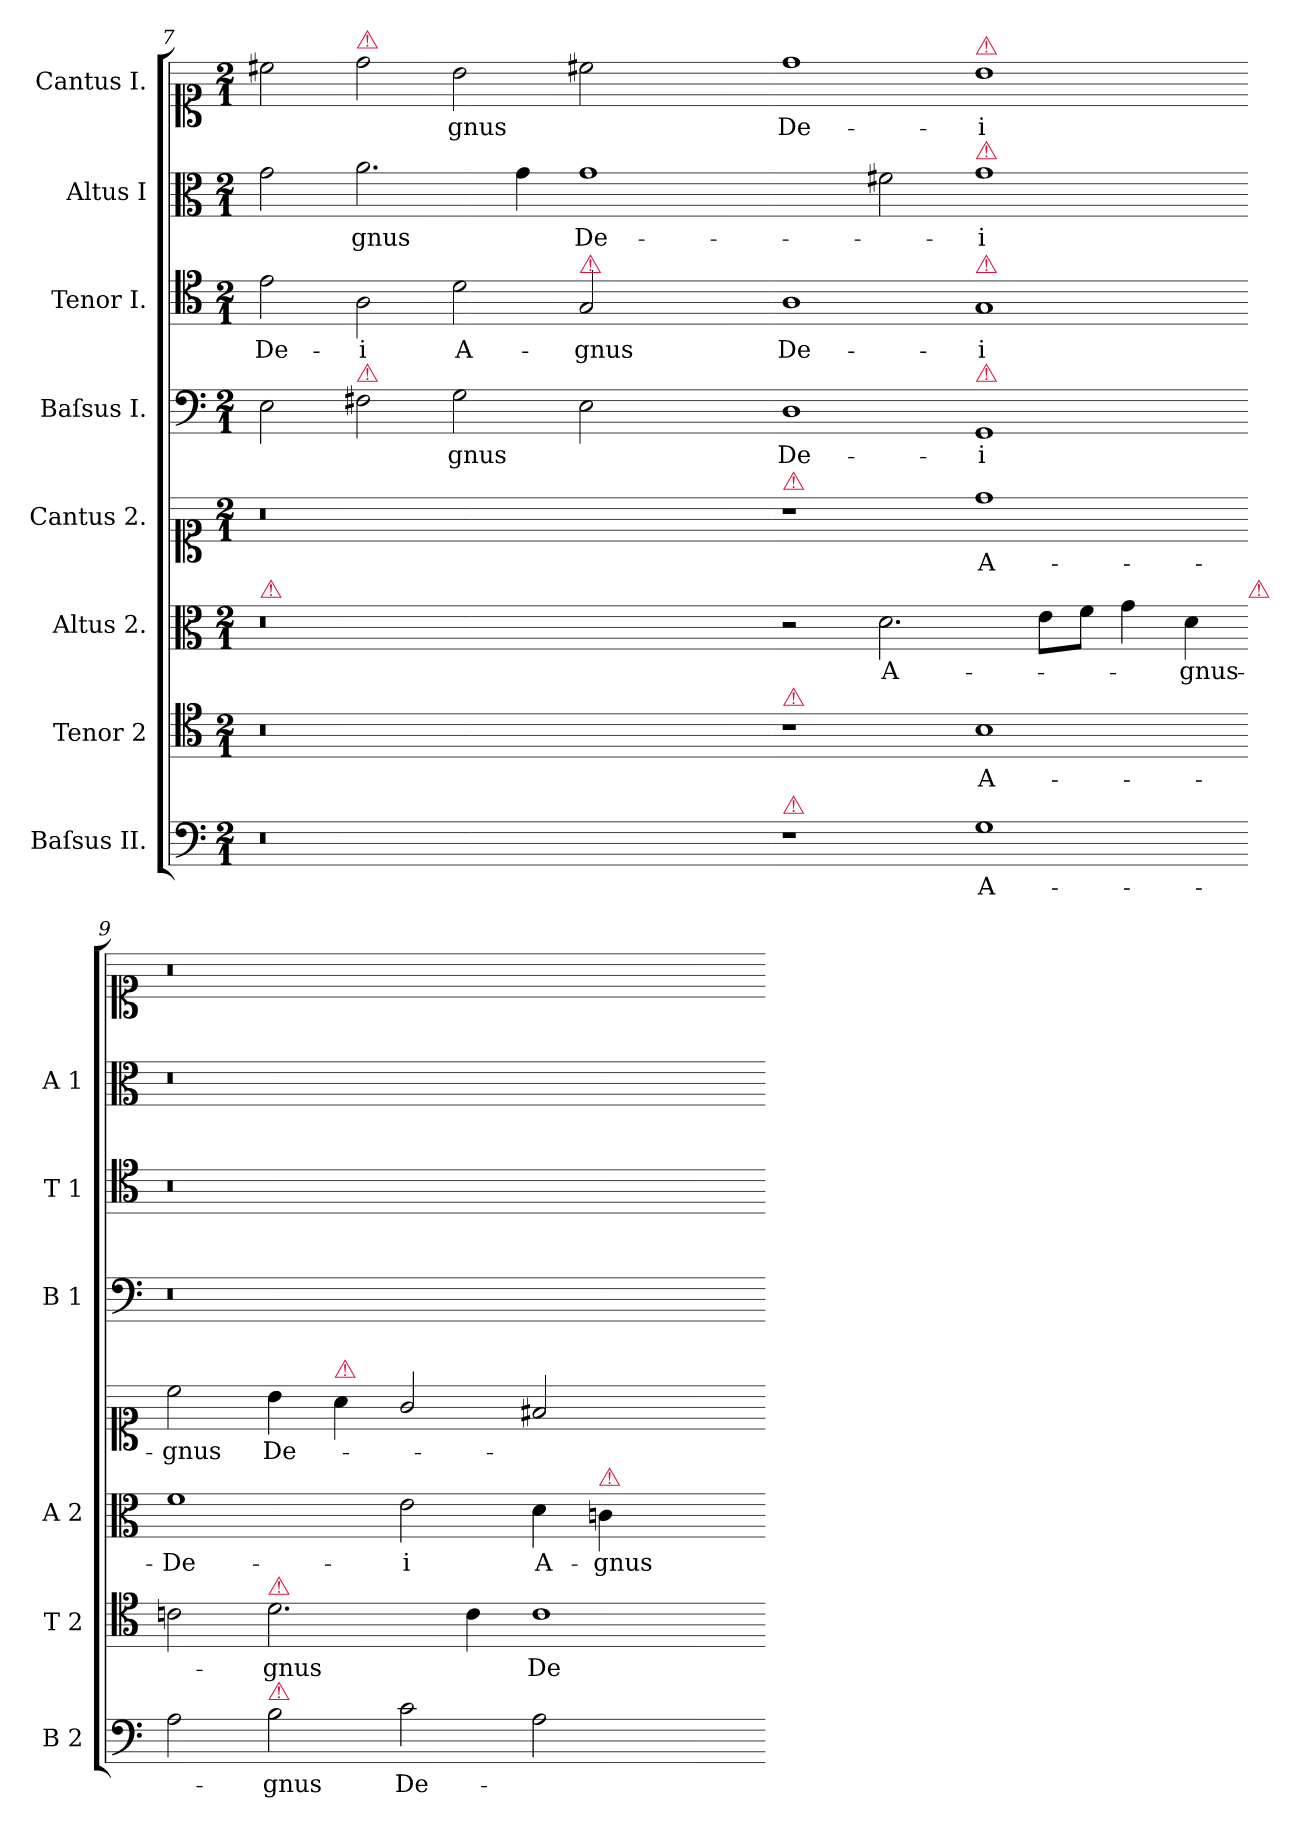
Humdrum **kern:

**kern	**text	**kern	**text	**kern	**text	**kern	**text	**kern	**text	**kern	**text	**kern	**text	**kern	**text
*part8	*part8	*part7	*part7	*part6	*part6	*part5	*part5	*part4	*part4	*part3	*part3	*part2	*part2	*part1	*part1
*staff8	*staff8	*staff7	*staff7	*staff6	*staff6	*staff5	*staff5	*staff4	*staff4	*staff3	*staff3	*staff2	*staff2	*staff1	*staff1
*I"Baſsus II.	*	*I"Tenor 2	*	*I"Altus 2.	*	*I"Cantus 2.	*	*I"Baſsus I.	*	*I"Tenor I.	*	*I"Altus I	*	*I"Cantus I.	*
*I'B 2	*	*I'T 2	*	*I'A 2	*	*	*	*I'B 1	*	*I'T 1	*	*I'A 1	*	*	*
*clefF4	*	*clefC4	*	*clefC3	*	*clefC1	*	*clefF4	*	*clefC4	*	*clefC3	*	*clefC1	*
*k[]	*	*k[]	*	*k[]	*	*k[]	*	*k[]	*	*k[]	*	*k[]	*	*k[]	*
*a:	*	*a:	*	*a:	*	*a:	*	*a:	*	*a:	*	*a:	*	*a:	*
*M2/1	*	*M2/1	*	*M2/1	*	*M2/1	*	*M2/1	*	*M2/1	*	*M2/1	*	*M2/1	*
=7	=7	=7	=7	=7	=7	=7	=7	=7	=7	=7	=7	=7	=7	=7	=7
!	!	!	!	!LO:TX:a:color=crimson:t=⚠	!	!	!	!	!	!	!	!	!	!	!
!	!	!	!	!	!	!	!	!	!	!	!LO:LY:i	!	!	!	!
0r	.	0r	.	0r	.	0r	.	2E\	.	2e\	De-	2g\	.	2cc#X\	.
!	!	!	!	!	!	!	!	!	!	!	!	!	!	!LO:TX:a:color=crimson:t=⚠	!
!	!	!	!	!	!	!	!	!LO:TX:a:color=crimson:t=⚠	!	!	!	!	!	!	!
!	!	!	!	!	!	!	!	!	!	!	!LO:LY:i	!	!LO:LY:i	!	!
.	.	.	.	.	.	.	.	2F#X\	.	2A\	-i	2.a\	-gnus	2dd\	.
!	!	!	!	!	!	!	!	!	!LO:LY:i	!	!LO:LY:i	!	!	!	!LO:LY:i
.	.	.	.	.	.	.	.	2G\	-gnus	2d\	A-	.	.	2b\	-gnus
.	.	.	.	.	.	.	.	.	.	.	.	4g\	.	.	.
!	!	!	!	!	!	!	!	!	!	!LO:TX:a:color=crimson:t=⚠	!	!	!	!	!
!	!	!	!	!	!	!	!	!	!	!	!LO:LY:i	!	!LO:LY:i	!	!
.	.	.	.	.	.	.	.	2E\	.	2G/	-gnus	1g\	De-	2cc#X\	.
2ryy	.	2ryy	.	2ryy	.	2ryy	.	2ryy	.	2ryy	.	.	.	2ryy	.
=8-	=8-	=8-	=8-	=8-	=8-	=8-	=8-	=8-	=8-	=8-	=8-	=8-	=8-	=8-	=8-
!	!	!	!	!	!	!LO:TX:a:color=crimson:t=⚠	!	!	!	!	!	!	!	!	!
!	!	!LO:TX:a:color=crimson:t=⚠	!	!	!	!	!	!	!	!	!	!	!	!	!
!LO:TX:a:color=crimson:t=⚠	!	!	!	!	!	!	!	!	!	!	!	!	!	!	!
!	!	!	!	!	!	!	!	!	!LO:LY:i	!	!LO:LY:i	!	!	!	!LO:LY:i
1r	.	1r	.	2r	.	1r	.	1D	De-	1A	De-	2ryy	.	1dd	De-
!	!	!	!	!	!LO:LY:i	!	!	!	!	!	!	!	!	!	!
.	.	.	.	2.d\	A-	.	.	.	.	.	.	2f#X\	.	.	.
!	!	!	!	!	!	!	!	!	!	!	!	!	!	!LO:TX:a:color=crimson:t=⚠	!
!	!	!	!	!	!	!	!	!	!	!	!	!LO:TX:a:color=crimson:t=⚠	!	!	!
!	!	!	!	!	!	!	!	!	!	!LO:TX:a:color=crimson:t=⚠	!	!	!	!	!
!	!	!	!	!	!	!	!	!LO:TX:a:color=crimson:t=⚠	!	!	!	!	!	!	!
!	!LO:LY:i	!	!LO:LY:i	!	!	!	!LO:LY:i	!	!LO:LY:i	!	!LO:LY:i	!	!LO:LY:i	!	!LO:LY:i
1G	A-	1B	A-	.	.	1dd	A-	1GG	-i	1G	-i	1g	-i	1b	-i
.	.	.	.	8e\L	.	.	.	.	.	.	.	.	.	.	.
.	.	.	.	8f\J	.	.	.	.	.	.	.	.	.	.	.
.	.	.	.	4g\	.	.	.	.	.	.	.	.	.	.	.
!	!	!	!	!	!LO:LY:i	!	!	!	!	!	!	!	!	!	!
.	.	.	.	4d\	-gnus-	.	.	.	.	.	.	.	.	.	.
!	!	!	!	!LO:TX:a:color=crimson:t=⚠	!	!	!	!	!	!	!	!	!	!	!
=9-	=9-	=9-	=9-	=9-	=9-	=9-	=9-	=9-	=9-	=9-	=9-	=9-	=9-	=9-	=9-
!	!	!	!	!	!LO:LY:i	!	!LO:LY:i	!	!	!	!	!	!	!	!
2A\	.	2cn\	.	1f	-De-	2cc\	-gnus	0r	.	0r	.	0r	.	0r	.
!	!	!LO:TX:a:color=crimson:t=⚠	!	!	!	!	!	!	!	!	!	!	!	!	!
!LO:TX:a:color=crimson:t=⚠	!	!	!	!	!	!	!	!	!	!	!	!	!	!	!
!	!LO:LY:i	!	!LO:LY:i	!	!	!	!LO:LY:i	!	!	!	!	!	!	!	!
2B\	-gnus	2.d\	-gnus	.	.	4b\	De-	.	.	.	.	.	.	.	.
!	!	!	!	!	!	!LO:TX:a:color=crimson:t=⚠	!	!	!	!	!	!	!	!	!
.	.	.	.	.	.	4a\	.	.	.	.	.	.	.	.	.
!	!LO:LY:i	!	!	!	!LO:LY:i	!	!	!	!	!	!	!	!	!	!
2c\	De-	.	.	2e\	-i	2g/	.	.	.	.	.	.	.	.	.
.	.	4c\	.	.	.	.	.	.	.	.	.	.	.	.	.
!	!	!	!LO:LY:i	!	!LO:LY:i	!	!	!	!	!	!	!	!	!	!
2A\	.	1c\	De-	4d\	A-	2f#X/	.	.	.	.	.	.	.	.	.
!	!	!	!	!LO:TX:a:color=crimson:t=⚠	!	!	!	!	!	!	!	!	!	!	!
!	!	!	!	!	!LO:LY:i	!	!	!	!	!	!	!	!	!	!
.	.	.	.	4cn\	-gnus	.	.	.	.	.	.	.	.	.	.
2ryy	.	.	.	2ryy	.	2ryy	.	2ryy	.	2ryy	.	2ryy	.	2ryy	.
=-	=-	=-	=-	=-	=-	=-	=-	=-	=-	=-	=-	=-	=-	=-	=-
*-	*-	*-	*-	*-	*-	*-	*-	*-	*-	*-	*-	*-	*-	*-	*-
